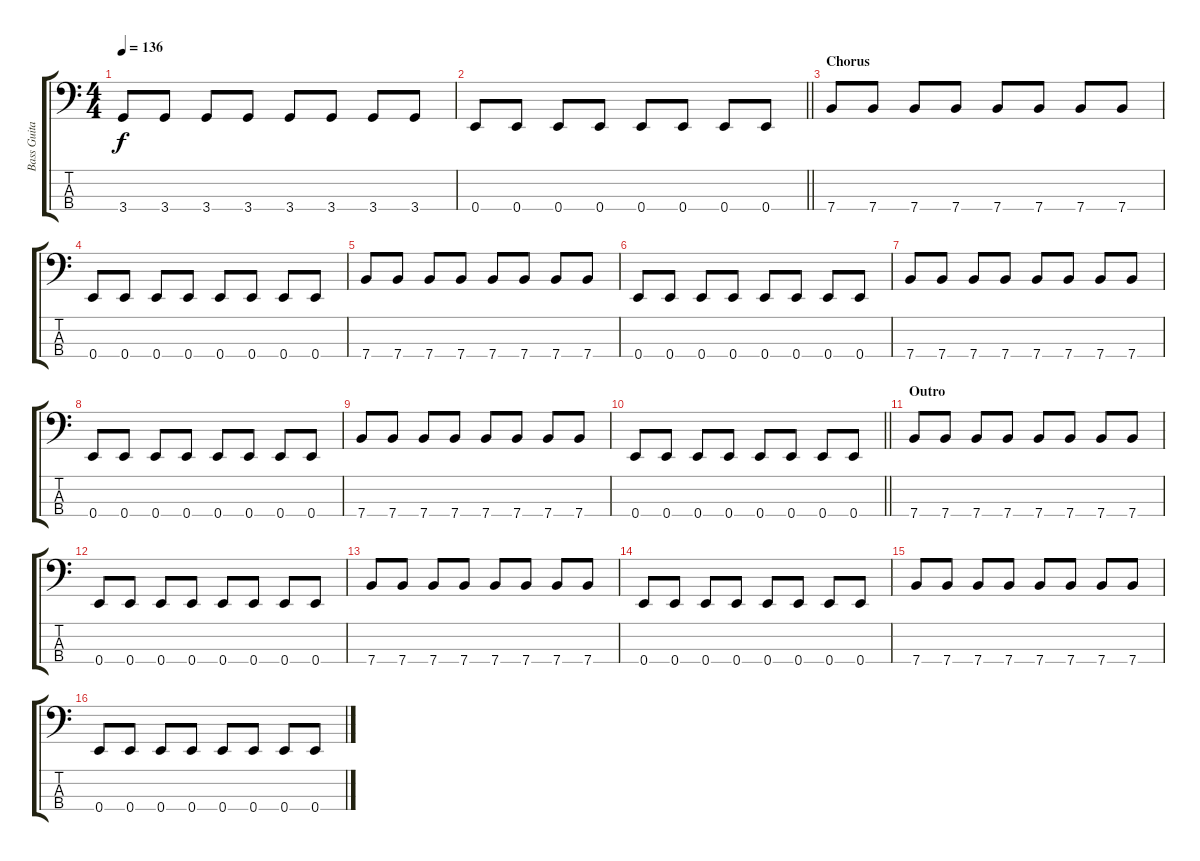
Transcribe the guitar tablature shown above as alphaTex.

\track ("Bass Guitar" "Bass Guita") {instrument electricbassfinger}
\staff {score tabs}
\tuning (G2 D2 A1 E1) {hide}
\ts (4 4)
\tempo 136
\clef f4
\ks c
3.4.8{dy f} 3.4.8 3.4.8 3.4.8 3.4.8 3.4.8 3.4.8 3.4.8 |
\barLineRight lightlight
0.4.8 0.4.8 0.4.8 0.4.8 0.4.8 0.4.8 0.4.8 0.4.8 |
\section ("" "Chorus")
7.4.8 7.4.8 7.4.8 7.4.8 7.4.8 7.4.8 7.4.8 7.4.8 |
0.4.8 0.4.8 0.4.8 0.4.8 0.4.8 0.4.8 0.4.8 0.4.8 |
7.4.8 7.4.8 7.4.8 7.4.8 7.4.8 7.4.8 7.4.8 7.4.8 |
0.4.8 0.4.8 0.4.8 0.4.8 0.4.8 0.4.8 0.4.8 0.4.8 |
7.4.8 7.4.8 7.4.8 7.4.8 7.4.8 7.4.8 7.4.8 7.4.8 |
0.4.8 0.4.8 0.4.8 0.4.8 0.4.8 0.4.8 0.4.8 0.4.8 |
7.4.8 7.4.8 7.4.8 7.4.8 7.4.8 7.4.8 7.4.8 7.4.8 |
\barLineRight lightlight
0.4.8 0.4.8 0.4.8 0.4.8 0.4.8 0.4.8 0.4.8 0.4.8 |
\section ("" "Outro")
7.4.8 7.4.8 7.4.8 7.4.8 7.4.8 7.4.8 7.4.8 7.4.8 |
0.4.8 0.4.8 0.4.8 0.4.8 0.4.8 0.4.8 0.4.8 0.4.8 |
7.4.8 7.4.8 7.4.8 7.4.8 7.4.8 7.4.8 7.4.8 7.4.8 |
0.4.8 0.4.8 0.4.8 0.4.8 0.4.8 0.4.8 0.4.8 0.4.8 |
7.4.8 7.4.8 7.4.8 7.4.8 7.4.8 7.4.8 7.4.8 7.4.8 |
0.4.8 0.4.8 0.4.8 0.4.8 0.4.8 0.4.8 0.4.8 0.4.8
